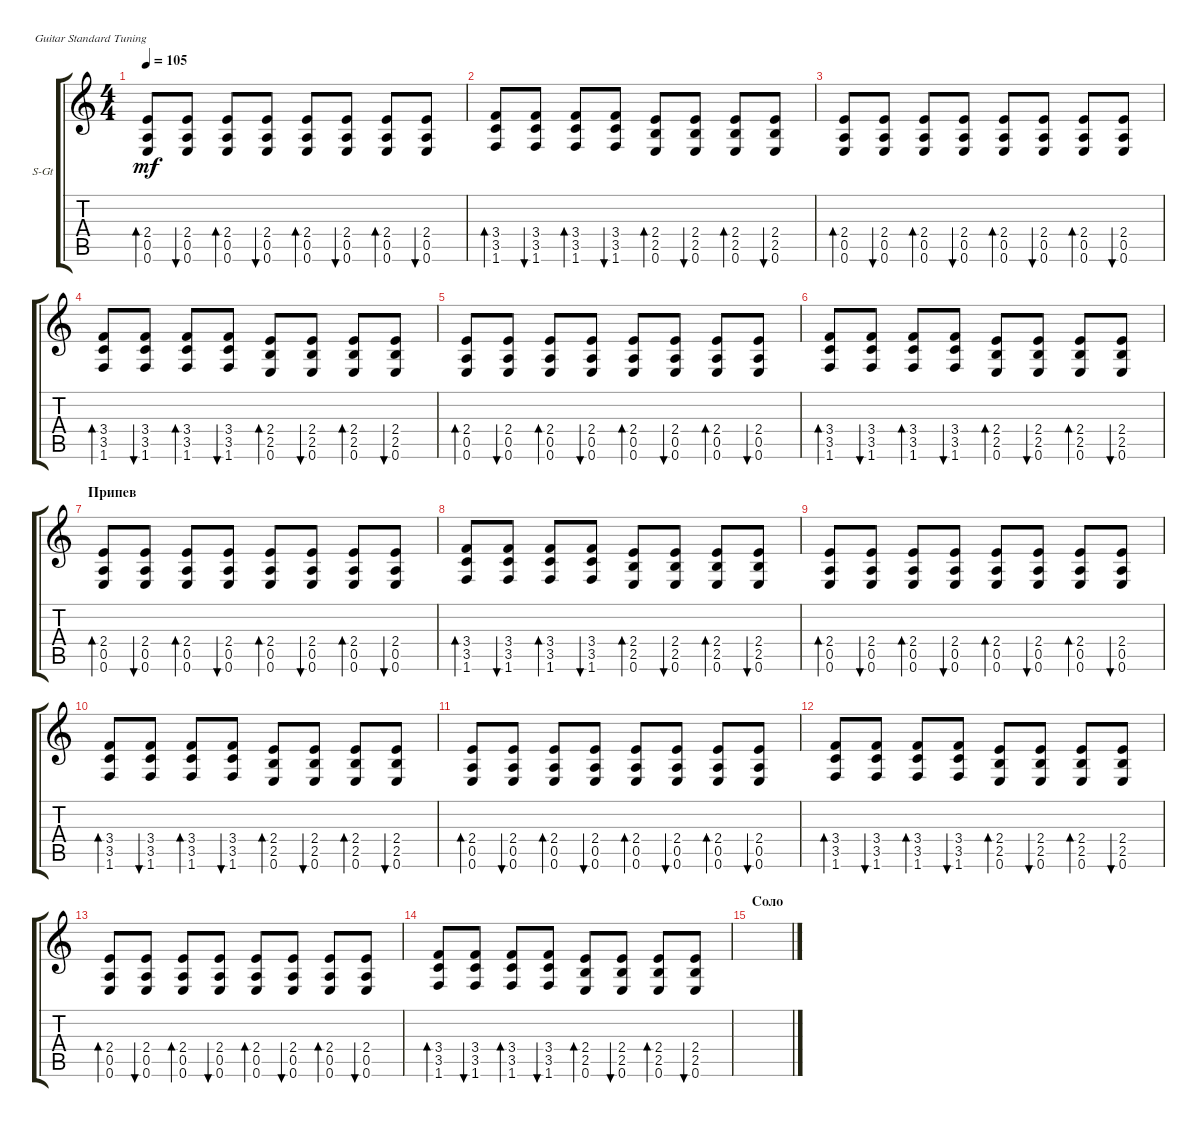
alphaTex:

\defaultSystemsLayout 4
\bracketExtendMode groupsimilarinstruments
\firstSystemTrackNameOrientation horizontal
\otherSystemsTrackNameOrientation horizontal
\track ("В. Бутусов (гитара)" "S-Gt") {mute instrument acousticguitarsteel}
\staff {score tabs}
\tuning (E4 B3 G3 D3 A2 E2)
\ts (4 4)
\tempo 105
\clef g2
\ks c
(0.6 0.5 2.4).8{bd 73 dy mf} (0.6 0.5 2.4).8{bu 72} (0.6 0.5 2.4).8{bd 73} (0.6 0.5 2.4).8{bu 72} (0.6 0.5 2.4).8{bd 73} (0.6 0.5 2.4).8{bu 72} (0.6 0.5 2.4).8{bd 73} (0.6 0.5 2.4).8{bu 72} |
(1.6 3.5 3.4).8{bd 72} (1.6 3.5 3.4).8{bu 72} (1.6 3.5 3.4).8{bd 72} (1.6 3.5 3.4).8{bu 72} (0.6 2.5 2.4).8{bd 72} (0.6 2.5 2.4).8{bu 72} (0.6 2.5 2.4).8{bd 72} (0.6 2.5 2.4).8{bu 72} |
(0.6 0.5 2.4).8{bd 73} (0.6 0.5 2.4).8{bu 72} (0.6 0.5 2.4).8{bd 73} (0.6 0.5 2.4).8{bu 72} (0.6 0.5 2.4).8{bd 73} (0.6 0.5 2.4).8{bu 72} (0.6 0.5 2.4).8{bd 73} (0.6 0.5 2.4).8{bu 72} |
(1.6 3.5 3.4).8{bd 72} (1.6 3.5 3.4).8{bu 72} (1.6 3.5 3.4).8{bd 72} (1.6 3.5 3.4).8{bu 72} (0.6 2.5 2.4).8{bd 72} (0.6 2.5 2.4).8{bu 72} (0.6 2.5 2.4).8{bd 72} (0.6 2.5 2.4).8{bu 72} |
(0.6 0.5 2.4).8{bd 73} (0.6 0.5 2.4).8{bu 72} (0.6 0.5 2.4).8{bd 73} (0.6 0.5 2.4).8{bu 72} (0.6 0.5 2.4).8{bd 73} (0.6 0.5 2.4).8{bu 72} (0.6 0.5 2.4).8{bd 73} (0.6 0.5 2.4).8{bu 72} |
(1.6 3.5 3.4).8{bd 72} (1.6 3.5 3.4).8{bu 72} (1.6 3.5 3.4).8{bd 72} (1.6 3.5 3.4).8{bu 72} (0.6 2.5 2.4).8{bd 72} (0.6 2.5 2.4).8{bu 72} (0.6 2.5 2.4).8{bd 72} (0.6 2.5 2.4).8{bu 72} |
\section ("" "Припев")
(0.6 0.5 2.4).8{bd 73} (0.6 0.5 2.4).8{bu 72} (0.6 0.5 2.4).8{bd 73} (0.6 0.5 2.4).8{bu 72} (0.6 0.5 2.4).8{bd 73} (0.6 0.5 2.4).8{bu 72} (0.6 0.5 2.4).8{bd 73} (0.6 0.5 2.4).8{bu 72} |
(1.6 3.5 3.4).8{bd 72} (1.6 3.5 3.4).8{bu 72} (1.6 3.5 3.4).8{bd 72} (1.6 3.5 3.4).8{bu 72} (0.6 2.5 2.4).8{bd 72} (0.6 2.5 2.4).8{bu 72} (0.6 2.5 2.4).8{bd 72} (0.6 2.5 2.4).8{bu 72} |
(0.6 0.5 2.4).8{bd 73} (0.6 0.5 2.4).8{bu 72} (0.6 0.5 2.4).8{bd 73} (0.6 0.5 2.4).8{bu 72} (0.6 0.5 2.4).8{bd 73} (0.6 0.5 2.4).8{bu 72} (0.6 0.5 2.4).8{bd 73} (0.6 0.5 2.4).8{bu 72} |
(1.6 3.5 3.4).8{bd 72} (1.6 3.5 3.4).8{bu 72} (1.6 3.5 3.4).8{bd 72} (1.6 3.5 3.4).8{bu 72} (0.6 2.5 2.4).8{bd 72} (0.6 2.5 2.4).8{bu 72} (0.6 2.5 2.4).8{bd 72} (0.6 2.5 2.4).8{bu 72} |
(0.6 0.5 2.4).8{bd 73} (0.6 0.5 2.4).8{bu 72} (0.6 0.5 2.4).8{bd 73} (0.6 0.5 2.4).8{bu 72} (0.6 0.5 2.4).8{bd 73} (0.6 0.5 2.4).8{bu 72} (0.6 0.5 2.4).8{bd 73} (0.6 0.5 2.4).8{bu 72} |
(1.6 3.5 3.4).8{bd 72} (1.6 3.5 3.4).8{bu 72} (1.6 3.5 3.4).8{bd 72} (1.6 3.5 3.4).8{bu 72} (0.6 2.5 2.4).8{bd 72} (0.6 2.5 2.4).8{bu 72} (0.6 2.5 2.4).8{bd 72} (0.6 2.5 2.4).8{bu 72} |
(0.6 0.5 2.4).8{bd 73} (0.6 0.5 2.4).8{bu 72} (0.6 0.5 2.4).8{bd 73} (0.6 0.5 2.4).8{bu 72} (0.6 0.5 2.4).8{bd 73} (0.6 0.5 2.4).8{bu 72} (0.6 0.5 2.4).8{bd 73} (0.6 0.5 2.4).8{bu 72} |
(1.6 3.5 3.4).8{bd 72} (1.6 3.5 3.4).8{bu 72} (1.6 3.5 3.4).8{bd 72} (1.6 3.5 3.4).8{bu 72} (0.6 2.5 2.4).8{bd 72} (0.6 2.5 2.4).8{bu 72} (0.6 2.5 2.4).8{bd 72} (0.6 2.5 2.4).8{bu 72} |
\section ("" "Соло")
